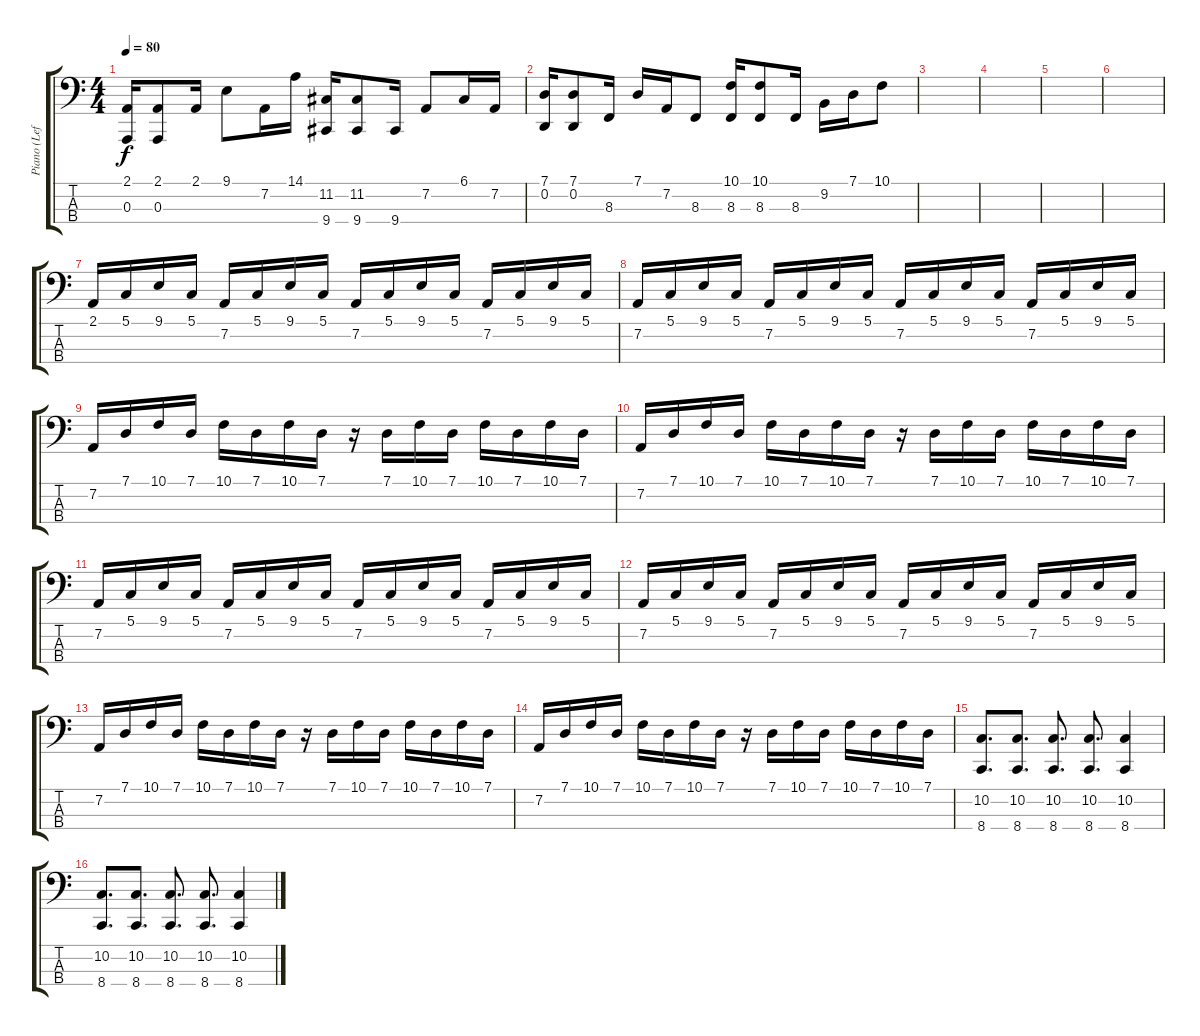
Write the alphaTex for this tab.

\track ("Piano (Left hand)" "Piano (Lef") {instrument acousticgrandpiano}
\staff {score tabs}
\tuning (G2 D2 A1 E1) {hide}
\ts (4 4)
\tempo 80
\clef f4
\ks c
(2.1 0.3).16{dy f} (2.1 0.3).8 2.1.16 9.1.8 7.2.16 14.1.16 (11.2 9.4).16 (11.2 9.4).8 9.4.16 7.2.8 6.1.16 7.2.16 |
(7.1 0.2).16 (7.1 0.2).8 8.3.16 7.1.16 7.2.16 8.3.8 (10.1 8.3).16 (10.1 8.3).8 8.3.16 9.2.16 7.1.16 10.1.8 |
|
|
|
|
2.1.16 5.1.16 9.1.16 5.1.16 7.2.16 5.1.16 9.1.16 5.1.16 7.2.16 5.1.16 9.1.16 5.1.16 7.2.16 5.1.16 9.1.16 5.1.16 |
7.2.16 5.1.16 9.1.16 5.1.16 7.2.16 5.1.16 9.1.16 5.1.16 7.2.16 5.1.16 9.1.16 5.1.16 7.2.16 5.1.16 9.1.16 5.1.16 |
7.2.16 7.1.16 10.1.16 7.1.16 10.1.16 7.1.16 10.1.16 7.1.16 r.16 7.1.16 10.1.16 7.1.16 10.1.16 7.1.16 10.1.16 7.1.16 |
7.2.16 7.1.16 10.1.16 7.1.16 10.1.16 7.1.16 10.1.16 7.1.16 r.16 7.1.16 10.1.16 7.1.16 10.1.16 7.1.16 10.1.16 7.1.16 |
7.2.16 5.1.16 9.1.16 5.1.16 7.2.16 5.1.16 9.1.16 5.1.16 7.2.16 5.1.16 9.1.16 5.1.16 7.2.16 5.1.16 9.1.16 5.1.16 |
7.2.16 5.1.16 9.1.16 5.1.16 7.2.16 5.1.16 9.1.16 5.1.16 7.2.16 5.1.16 9.1.16 5.1.16 7.2.16 5.1.16 9.1.16 5.1.16 |
7.2.16 7.1.16 10.1.16 7.1.16 10.1.16 7.1.16 10.1.16 7.1.16 r.16 7.1.16 10.1.16 7.1.16 10.1.16 7.1.16 10.1.16 7.1.16 |
7.2.16 7.1.16 10.1.16 7.1.16 10.1.16 7.1.16 10.1.16 7.1.16 r.16 7.1.16 10.1.16 7.1.16 10.1.16 7.1.16 10.1.16 7.1.16 |
(10.2 8.4).8{d} (10.2 8.4).8{d} (10.2 8.4).8{d} (10.2 8.4).8{d} (10.2 8.4).4 |
(10.2 8.4).8{d} (10.2 8.4).8{d} (10.2 8.4).8{d} (10.2 8.4).8{d} (10.2 8.4).4
